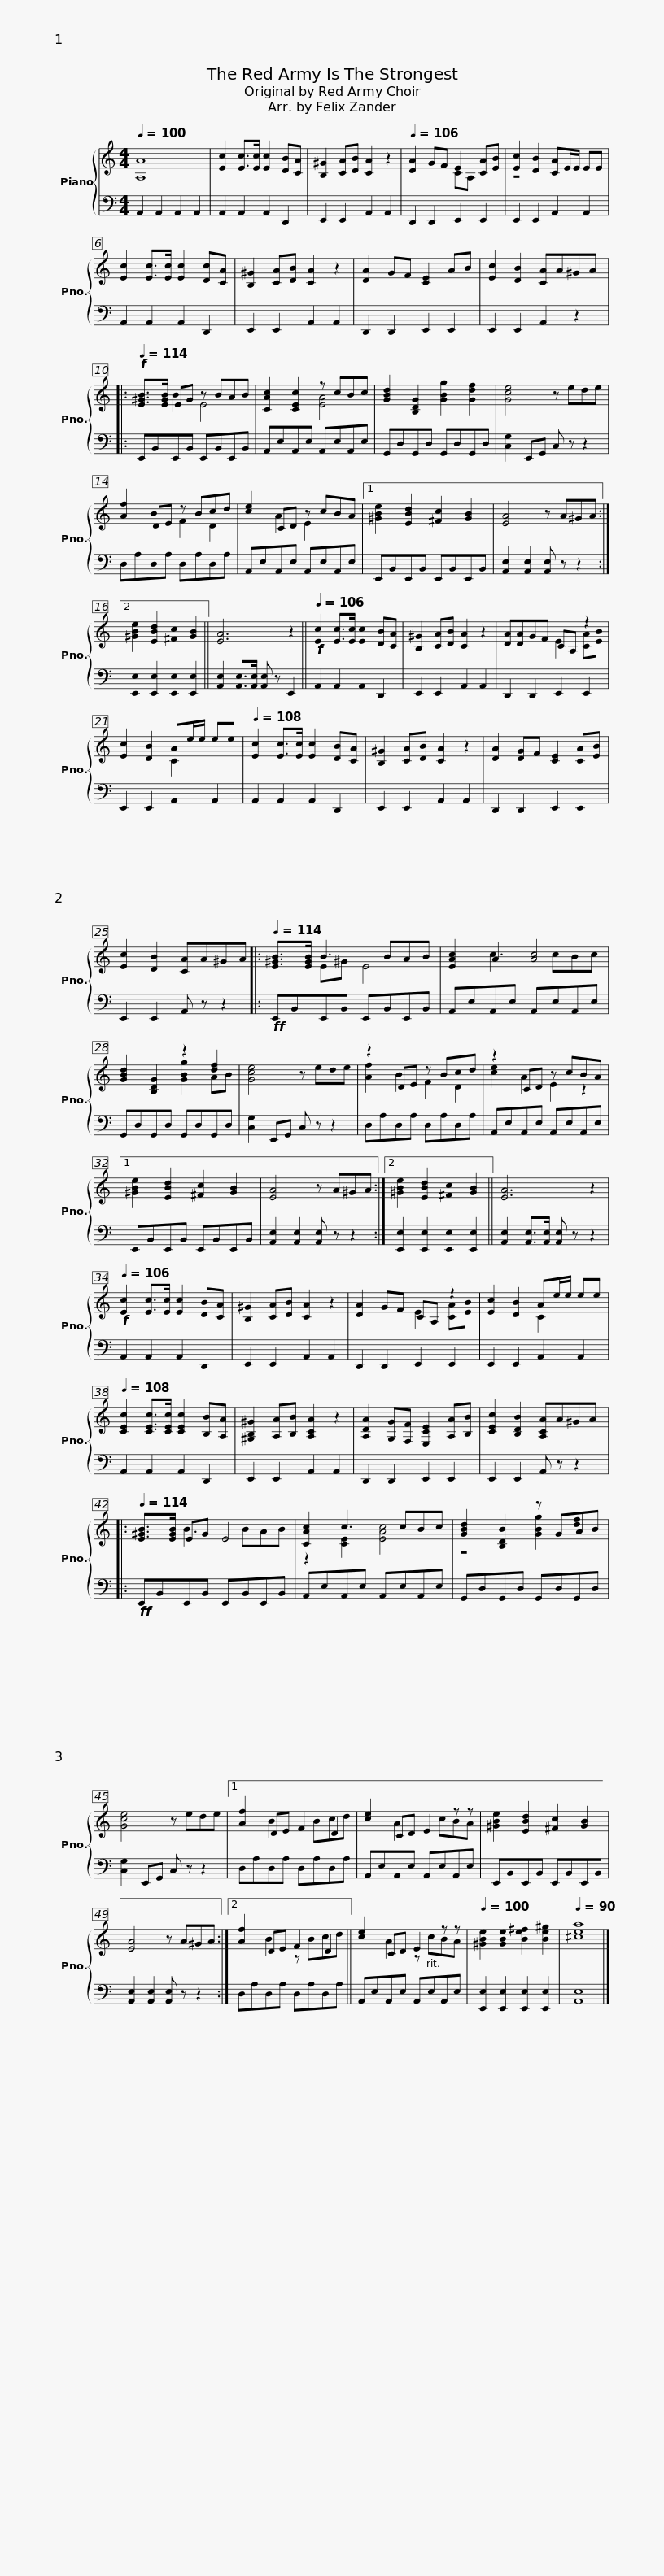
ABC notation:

X:1
%%score { ( 1 3 ) | 2 }
L:1/8
Q:1/4=100
M:4/4
I:linebreak $
K:C
V:1 treble
V:3 treble
V:2 bass
V:1
 [A,A]8 | [Ec]2 [Ec]>[Ec] [Ec]2 [DB][CA] | [B,^G]2 [CA][DB] [CA]2 z2 |[Q:1/4=106] [DA]2 GF E2 [CA][EB] | [Ec]2 [DB]2 [CA]E/E/ EE |$ %5
 [Ec]2 [Ec]>[Ec] [Ec]2 [Dc][CA] | [B,^G]2 [CA][DB] [CA]2 z2 | [DA]2 GF [CE]2 AB | [Ec]2 [DB]2 [CA]A^GA |:$!f![Q:1/4=114] [E^GB]>[EGB] EG z BAB | %10
 [CAc]2 [CEc]2 z cBc | [GBd]2 [B,DG]2 [GBg]2 [Gdf]2 | [Gce]4 z ede | [Af]2 DE z Bcd |$ [ce]2 CD z cBA |1 %15
 [^GBe]2 [EBd]2 [^Fc]2 [GB]2 | [EA]4 z A^GA :|2$ [^GBe]2 [EBd]2 [^Fc]2 [GB]2 || [EA]6 z2 ||!f![Q:1/4=106] [Ec]2 [Ec]>[Ec] [Ec]2 [DB][CA] | %20
 [B,^G]2 [CA][DB] [CA]2 z2 |$ [DA][DA]GF CA, z2 | [Ec]2 [DB]2 Ae/e/ ee |[Q:1/4=108] [Ec]2 [Ec]>[Ec] [Ec]2 [DB][CA] | [B,^G]2 [CA][DB] [CA]2 z2 |$ %25
 [DA]2 [DG]F [CE]2 [CA][EB] | [Ec]2 [DB]2 [CA]A^GA |:[Q:1/4=114] [E^GB]>[EGB] B3 BAB |$ [EAc]2 A2 [Ac]4 | [GBd]2 [B,DG]2 z2 [df]2 | %30
 [Gce]4 z ede | z2 DE z Bcd | z2 CD z cBA |1$ [^GBe]2 [EBd]2 [^Fc]2 [GB]2 | [EA]4 z A^GA :|2 %35
 [^GBe]2 [EBd]2 [^Fc]2 [GB]2 || [EA]6 z2 |$!f![Q:1/4=106] [Ec]2 [Ec]>[Ec] [Ec]2 [DB][CA] | [B,^G]2 [CA][DB] [CA]2 z2 | [DA]2 GF CA, z2 | %40
 [Ec]2 [DB]2 Ae/e/ ee |$[Q:1/4=108] [CEc]2 [CEc]>[CEc] [CEc]2 [B,B][A,A] | [^G,B,^G]2 [A,A][B,B] [A,CA]2 z2 | [A,DA]2 [G,G][F,F] [E,CE]2 [A,A][B,B] | [CEc]2 [B,DB]2 [A,CA]A^GA |:$ %45
[Q:1/4=114] [E^GB]>[EGB] EG E4 | [CAc]2 c3 cBc | [GBd]2 [B,DB]2 z GAB | [Gce]4 z ede |1$ [Af]2 DE F2 D2 | %50
 [ce]2 CD E2 z z | [^GBe]2 [EBd]2 [^Fc]2 [GB]2 | [EA]4 z A^GA :|2$ [Af]2 DE F2 D2 || [ce]2 CD E2 z z | %55
[Q:1/4=100] [^GBe]2 [GBe]2 [Be^f]2 [Be^g]2 |[Q:1/4=90] [^cea]8 |] %57
V:2
 A,,2 A,,2 A,,2 A,,2 | A,,2 A,,2 A,,2 D,,2 | E,,2 E,,2 A,,2 A,,2 | D,,2 D,,2 E,,2 E,,2 | E,,2 E,,2 A,,2 A,,2 |$ %5
 A,,2 A,,2 A,,2 D,,2 | E,,2 E,,2 A,,2 A,,2 | D,,2 D,,2 E,,2 E,,2 | E,,2 E,,2 A,,2 z2 |:$ E,,B,,E,,B,, E,,B,,E,,B,, | %10
 A,,E,A,,E, A,,E,A,,E, | G,,D,G,,D, G,,D,G,,D, | [C,G,]2 E,,G,, C, z z2 | D,A,D,A, D,A,D,A, |$ A,,E,A,,E, A,,E,A,,E, |1 %15
 E,,B,,E,,B,, E,,B,,E,,B,, | [A,,E,]2 [A,,E,]2 [A,,E,] z z2 :|2$ [E,,E,]2 [E,,E,]2 [E,,E,]2 [E,,E,]2 || [A,,E,]2 [A,,E,]>[A,,E,] [A,,E,] z E,,2 || A,,2 A,,2 A,,2 D,,2 | %20
 E,,2 E,,2 A,,2 A,,2 |$ D,,2 D,,2 E,,2 E,,2 | E,,2 E,,2 A,,2 A,,2 | A,,2 A,,2 A,,2 D,,2 | E,,2 E,,2 A,,2 A,,2 |$ %25
 D,,2 D,,2 E,,2 E,,2 | E,,2 E,,2 A,, z z2 |:!ff! E,,B,,E,,B,, E,,B,,E,,B,, |$ A,,E,A,,E, A,,E,A,,E, | G,,D,G,,D, G,,D,G,,D, | %30
 [C,G,]2 E,,G,, C, z z2 | D,A,D,A, D,A,D,A, | A,,E,A,,E, A,,E,A,,E, |1$ E,,B,,E,,B,, E,,B,,E,,B,, | [A,,E,]2 [A,,E,]2 [A,,E,] z z2 :|2 %35
 [E,,E,]2 [E,,E,]2 [E,,E,]2 [E,,E,]2 || [A,,E,]2 [A,,E,]>[A,,E,] [A,,E,] z z2 |$ A,,2 A,,2 A,,2 D,,2 | E,,2 E,,2 A,,2 A,,2 | D,,2 D,,2 E,,2 E,,2 | %40
 E,,2 E,,2 A,,2 A,,2 |$ A,,2 A,,2 A,,2 D,,2 | E,,2 E,,2 A,,2 A,,2 | D,,2 D,,2 E,,2 E,,2 | E,,2 E,,2 A,, z z2 |:$ %45
!ff! E,,B,,E,,B,, E,,B,,E,,B,, | A,,E,A,,E, A,,E,A,,E, | G,,D,G,,D, G,,D,G,,D, | [C,G,]2 E,,G,, C, z z2 |1$ D,A,D,A, D,A,D,A, | %50
 A,,E,A,,E, A,,E,A,,E, | E,,B,,E,,B,, E,,B,,E,,B,, | [A,,E,]2 [A,,E,]2 [A,,E,] z z2 :|2$ D,A,D,A, D,A,D,A, || A,,E,A,,E, A,,E,A,,E, | %55
 [E,,E,]2 [E,,E,]2 [E,,E,]2 [E,,E,]2 | [A,,E,]8 |] %57
V:3
 x8 | x8 | x8 | x4 CA, x2 | z4 x4 |$ %5
 x8 | x8 | x8 | x8 |:$ x2 B2 E4 | %10
 x4 [EA]4 | x8 | x8 | x2 B2 F2 D2 |$ x2 A2 E2 x2 |1 %15
 x8 | x8 :|2$ x8 || x8 || x8 | %20
 x8 |$ x4 E2 [CA][EB] | x4 C2 x2 | x8 | x8 |$ %25
 x8 | x8 |: x2 E^G E4 |$ x2 c3 cBc | x4 [GBg]2 AB | %30
 x8 | [Af]2 B2 F2 D2 | [ce]2 A2 E2 z2 |1$ x8 | x8 :|2 %35
 x8 || x8 |$ x8 | x8 | x4 E2 [CA][EB] | %40
 x4 C2 x2 |$ x8 | x8 | x8 | x8 |:$ %45
 x2 B3 BAB | z2 [CE]2 [EAc]4 | z4 [GBg]2 [df]2 | x8 |1$ x2 B2 x Bcd | %50
 x2 A2 x cBA | x8 | x8 :|2$ x2 B2 z Bcd || x2 A2 z cBA | %55
 x8 | x8 |] %57
